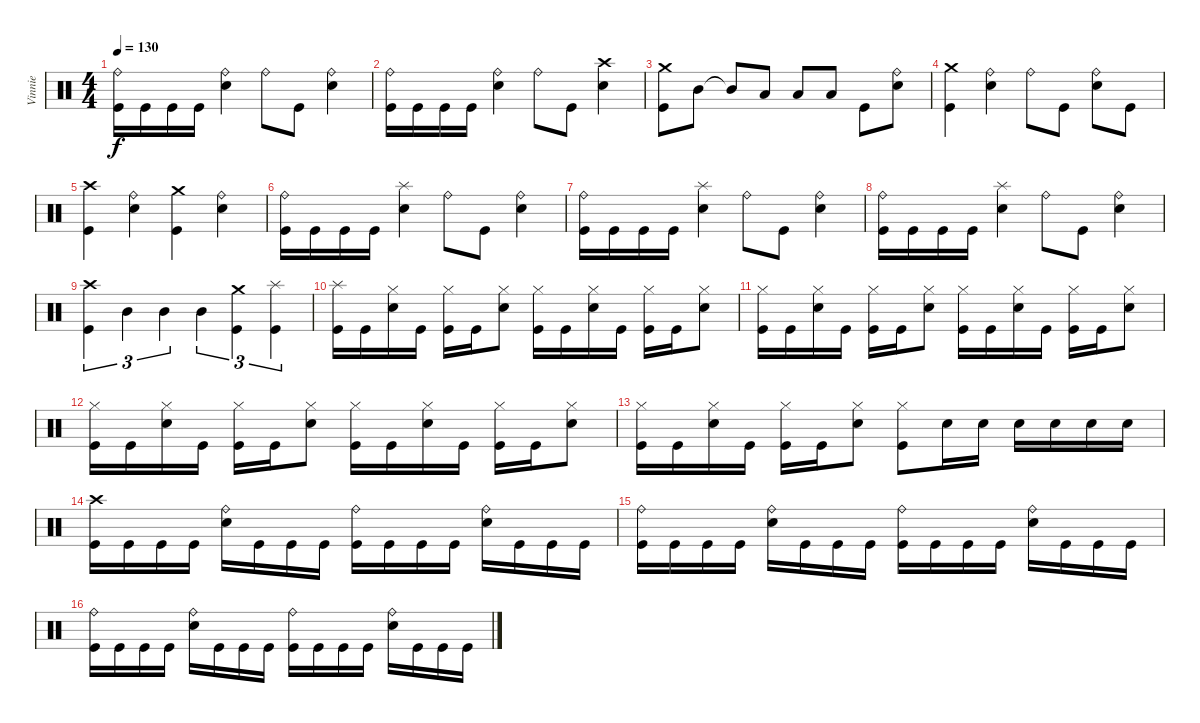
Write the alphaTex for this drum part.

\track ("Vinnie" "Vinnie") {instrument percussion}
\staff {score}
\articulation defaults
\ts (4 4)
\tempo 130
\clef neutral
\ks c
("Kick (hit)" "Ride (bell)").16{dy f} "Kick (hit)".16 "Kick (hit)".16 "Kick (hit)".16 ("Electric Snare (hit)" "Ride (bell)").4 "Ride (bell)".8 "Kick (hit)".8 ("Electric Snare (hit)" "Ride (bell)").4 |
("Kick (hit)" "Ride (bell)").16 "Kick (hit)".16 "Kick (hit)".16 "Kick (hit)".16 ("Electric Snare (hit)" "Ride (bell)").4 "Ride (bell)".8 "Kick (hit)".8 ("Electric Snare (hit)" "Crash high (hit)").4 |
("Kick (hit)" "Crash medium (hit)").8 "Mid Tom (hit)".8 "Mid Tom (hit)"{t}.8 "Low Tom (hit)".8 "Low Tom (hit)".8 "Low Tom (hit)".8 "Kick (hit)".8 ("Electric Snare (hit)" "Ride (bell)").8 |
("Kick (hit)" "Crash medium (hit)").4 ("Electric Snare (hit)" "Ride (bell)").4 "Ride (bell)".8 "Kick (hit)".8 ("Electric Snare (hit)" "Ride (bell)").8 "Kick (hit)".8 |
("Kick (hit)" "Crash high (hit)").4 ("Electric Snare (hit)" "Ride (bell)").4 ("Kick (hit)" "Crash medium (hit)").4 ("Electric Snare (hit)" "Ride (bell)").4 |
("Kick (hit)" "Ride (bell)").16 "Kick (hit)".16 "Kick (hit)".16 "Kick (hit)".16 ("Electric Snare (hit)" "Splash (hit)").4 "Ride (bell)".8 "Kick (hit)".8 ("Electric Snare (hit)" "Ride (bell)").4 |
("Kick (hit)" "Ride (bell)").16 "Kick (hit)".16 "Kick (hit)".16 "Kick (hit)".16 ("Electric Snare (hit)" "Splash (hit)").4 "Ride (bell)".8 "Kick (hit)".8 ("Electric Snare (hit)" "Ride (bell)").4 |
("Kick (hit)" "Ride (bell)").16 "Kick (hit)".16 "Kick (hit)".16 "Kick (hit)".16 ("Electric Snare (hit)" "Splash (hit)").4 "Ride (bell)".8 "Kick (hit)".8 ("Electric Snare (hit)" "Ride (bell)").4 |
("Kick (hit)" "Crash high (hit)").4{tu (3 2)} "Mid Tom (hit)".4{tu (3 2)} "Mid Tom (hit)".4{tu (3 2)} "Mid Tom (hit)".4{tu (3 2)} ("Kick (hit)" "Crash medium (hit)").4{tu (3 2)} ("Kick (hit)" "Splash (hit)").4{tu (3 2)} |
("Kick (hit)" "Splash (hit)").16 "Kick (hit)".16 ("Electric Snare (hit)" "Hi-Hat (closed)").16 "Kick (hit)".16 ("Kick (hit)" "Hi-Hat (closed)").16 "Kick (hit)".16 ("Electric Snare (hit)" "Hi-Hat (closed)").8 ("Kick (hit)" "Hi-Hat (closed)").16 "Kick (hit)".16 ("Electric Snare (hit)" "Hi-Hat (closed)").16 "Kick (hit)".16 ("Kick (hit)" "Hi-Hat (closed)").16 "Kick (hit)".16 ("Electric Snare (hit)" "Hi-Hat (closed)").8 |
("Kick (hit)" "Hi-Hat (closed)").16 "Kick (hit)".16 ("Electric Snare (hit)" "Hi-Hat (closed)").16 "Kick (hit)".16 ("Kick (hit)" "Hi-Hat (closed)").16 "Kick (hit)".16 ("Electric Snare (hit)" "Hi-Hat (closed)").8 ("Kick (hit)" "Hi-Hat (closed)").16 "Kick (hit)".16 ("Electric Snare (hit)" "Hi-Hat (closed)").16 "Kick (hit)".16 ("Kick (hit)" "Hi-Hat (closed)").16 "Kick (hit)".16 ("Electric Snare (hit)" "Hi-Hat (closed)").8 |
("Kick (hit)" "Hi-Hat (closed)").16 "Kick (hit)".16 ("Electric Snare (hit)" "Hi-Hat (closed)").16 "Kick (hit)".16 ("Kick (hit)" "Hi-Hat (closed)").16 "Kick (hit)".16 ("Electric Snare (hit)" "Hi-Hat (closed)").8 ("Kick (hit)" "Hi-Hat (closed)").16 "Kick (hit)".16 ("Electric Snare (hit)" "Hi-Hat (closed)").16 "Kick (hit)".16 ("Kick (hit)" "Hi-Hat (closed)").16 "Kick (hit)".16 ("Electric Snare (hit)" "Hi-Hat (closed)").8 |
("Kick (hit)" "Hi-Hat (closed)").16 "Kick (hit)".16 ("Electric Snare (hit)" "Hi-Hat (closed)").16 "Kick (hit)".16 ("Kick (hit)" "Hi-Hat (closed)").16 "Kick (hit)".16 ("Electric Snare (hit)" "Hi-Hat (closed)").8 ("Kick (hit)" "Hi-Hat (closed)").8 "Electric Snare (hit)".16 "Electric Snare (hit)".16 "Electric Snare (hit)".16 "Electric Snare (hit)".16 "Electric Snare (hit)".16 "Electric Snare (hit)".16 |
("Kick (hit)" "Crash high (hit)").16 "Kick (hit)".16 "Kick (hit)".16 "Kick (hit)".16 ("Electric Snare (hit)" "Ride (bell)").16 "Kick (hit)".16 "Kick (hit)".16 "Kick (hit)".16 ("Kick (hit)" "Ride (bell)").16 "Kick (hit)".16 "Kick (hit)".16 "Kick (hit)".16 ("Electric Snare (hit)" "Ride (bell)").16 "Kick (hit)".16 "Kick (hit)".16 "Kick (hit)".16 |
("Kick (hit)" "Ride (bell)").16 "Kick (hit)".16 "Kick (hit)".16 "Kick (hit)".16 ("Electric Snare (hit)" "Ride (bell)").16 "Kick (hit)".16 "Kick (hit)".16 "Kick (hit)".16 ("Kick (hit)" "Ride (bell)").16 "Kick (hit)".16 "Kick (hit)".16 "Kick (hit)".16 ("Electric Snare (hit)" "Ride (bell)").16 "Kick (hit)".16 "Kick (hit)".16 "Kick (hit)".16 |
("Kick (hit)" "Ride (bell)").16 "Kick (hit)".16 "Kick (hit)".16 "Kick (hit)".16 ("Electric Snare (hit)" "Ride (bell)").16 "Kick (hit)".16 "Kick (hit)".16 "Kick (hit)".16 ("Kick (hit)" "Ride (bell)").16 "Kick (hit)".16 "Kick (hit)".16 "Kick (hit)".16 ("Electric Snare (hit)" "Ride (bell)").16 "Kick (hit)".16 "Kick (hit)".16 "Kick (hit)".16
